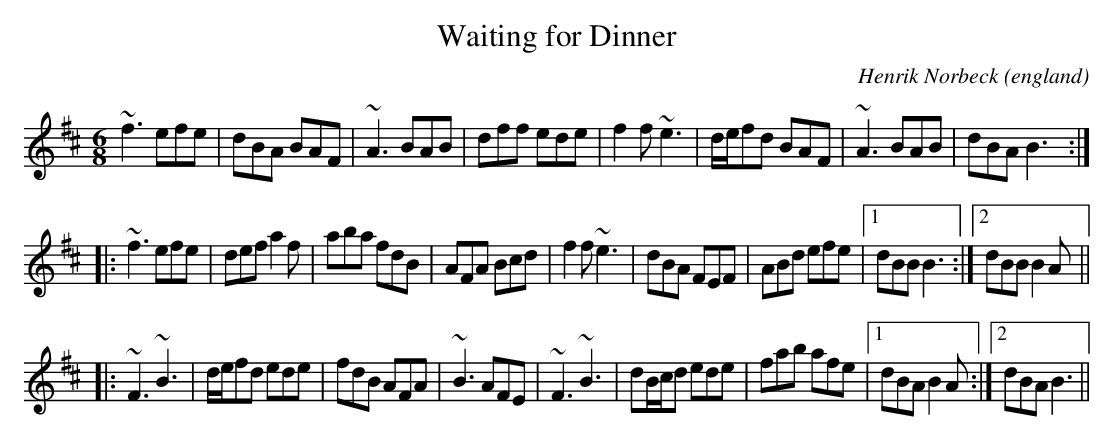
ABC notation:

X:1
T:Waiting for Dinner
O:england
C:Henrik Norbeck
M:6/8
K:Bm
~f3 efe|dBA BAF|~A3 BAB|dff ede|f2f ~e3|d/e/fd BAF|~A3 BAB|dBA B3:|
|:~f3 efe|def a2f|aba fdB|AFA Bcd|f2f ~e3|dBA FEF|ABd efe|1 dBB B3:|2 dBB B2A||
|:~F3 ~B3|d/e/fd ede|fdB AFA|~B3 AFE|~F3 ~B3|dB/c/d ede|fab afe|1 dBA B2A:|2 dBA B3||
